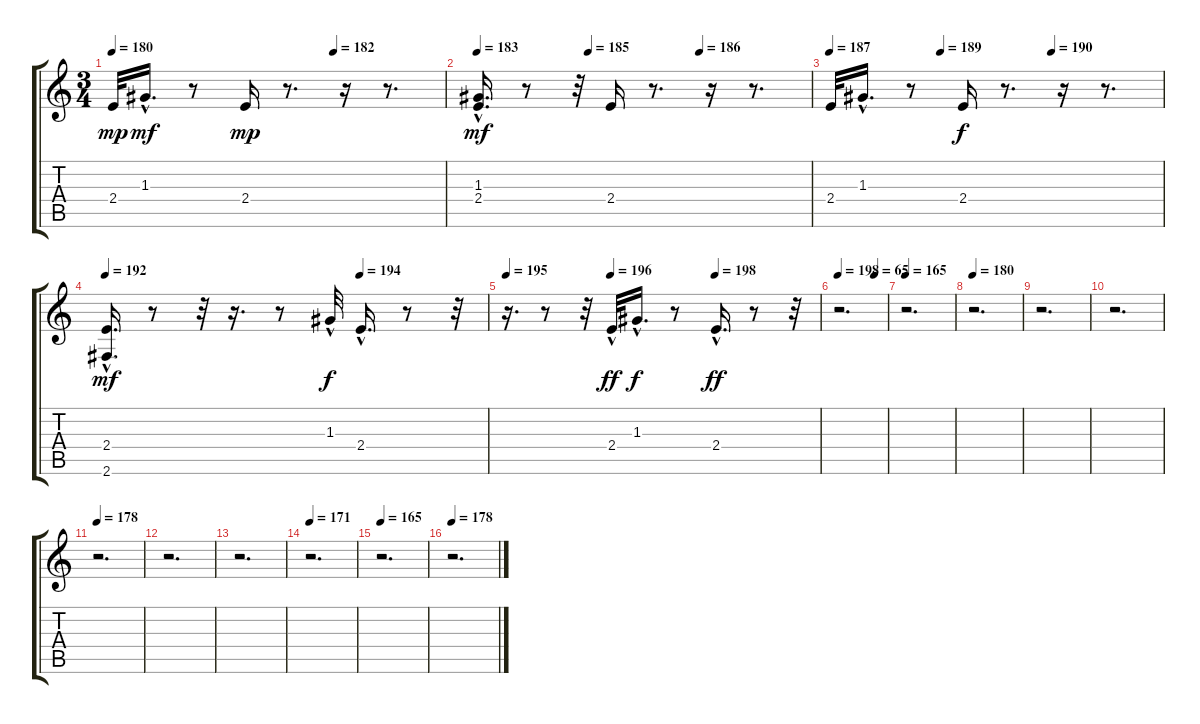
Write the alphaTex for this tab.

\track "" {instrument guitarharmonics}
\staff {score tabs}
\tuning (E4 B3 G3 D3 A2 E2) {hide}
\ts (3 4)
\tempo 180
\tempo (182 0.6666666666666666)
\clef g2
\ks c
2.4.32{dy mp volume 10} 1.3{hac}.16{d dy mf} r.8 2.4.16{dy mp volume 10} r.8{d} r.16{volume 10} r.8{d} |
\tempo 183
\tempo (185 0.3333333333333333)
\tempo (186 0.6666666666666666)
(1.3{hac} 2.4).16{d dy mf volume 11} r.8 r.32 2.4.16{volume 12} r.8{d} r.16{volume 12} r.8{d} |
\tempo 187
\tempo (189 0.3333333333333333)
\tempo (190 0.6666666666666666)
2.4.32{volume 12} 1.3{hac}.16{d} r.8 2.4.16{dy f volume 13} r.8{d} r.16{volume 13} r.8{d} |
\tempo 192
\tempo (194 0.6666666666666666)
(2.4 2.6{hac}).16{d dy mf volume 14} r.8 r.32 r.16{d volume 14} r.8 1.3{hac}.32{dy f volume 14} 2.4{hac}.16{d} r.8 r.32 |
\tempo 195
\tempo (196 0.3333333333333333)
\tempo (198 0.6666666666666666)
r.16{d volume 15} r.8 r.32 2.4{hac}.32{dy ff volume 15} 1.3{hac}.16{d dy f volume 15} r.8 2.4{hac}.16{d dy ff volume 16} r.8 r.32 |
\tempo 198
\tempo (65 0.75)
r.2{d} |
\tempo 165
r.2{d} |
\tempo 180
r.2{d} |
r.2{d} |
r.2{d} |
\tempo 178
r.2{d} |
r.2{d} |
r.2{d} |
\tempo 171
r.2{d} |
\tempo 165
r.2{d} |
\tempo 178
r.2{d}
